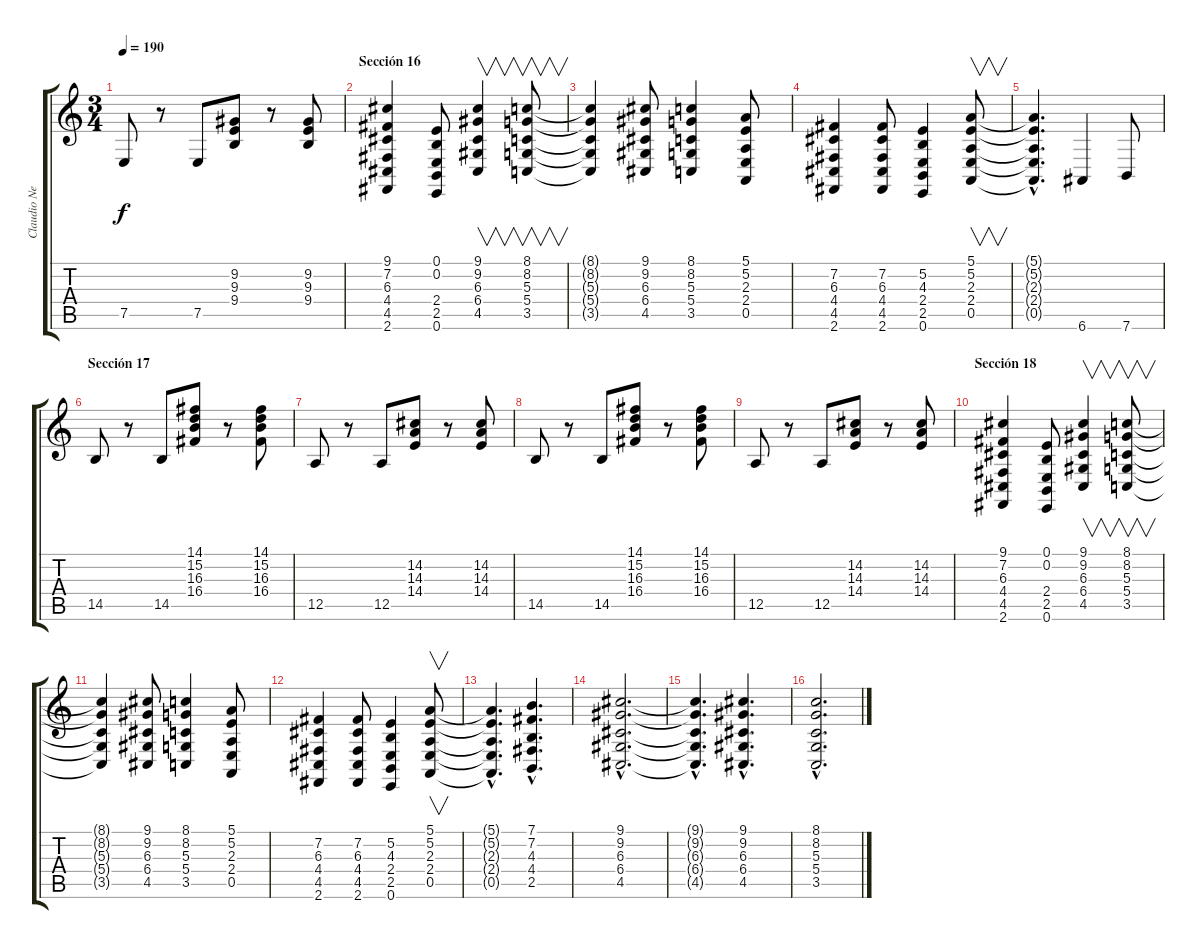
\track ("Claudio Nervi" "Claudio Ne") {instrument drawbarorgan}
\staff {score tabs}
\tuning (E4 B3 G3 D3 A2 E2) {hide}
\ts (3 4)
\tempo 190
\clef g2
\ks c
7.5.8{dy f} r.8 7.5.8 (9.2 9.3 9.4).8 r.8 (9.2 9.3 9.4).8 |
\section ("" "Sección 16")
(9.1 7.2 6.3 4.4 4.5 2.6).4 (0.1 0.2 2.4 2.5 0.6).8 (9.1 9.2 6.3 6.4 4.5).4{v} (8.1 8.2 5.3 5.4 3.5).8{v} |
(8.1{t} 8.2{t} 5.3{t} 5.4{t} 3.5{t}).4 (9.1 9.2 6.3 6.4 4.5).8 (8.1 8.2 5.3 5.4 3.5).4 (5.1 5.2 2.3 2.4 0.5).8 |
(7.2 6.3 4.4 4.5 2.6).4 (7.2 6.3 4.4 4.5 2.6).8 (5.2 4.3 2.4 2.5 0.6).4 (5.1 5.2 2.3 2.4 0.5).8{v} |
(5.1{hac t} 5.2{hac t} 2.3{hac t} 2.4{hac t} 0.5{hac t}).4{d} 6.6.4 7.6.8 |
\section ("" "Sección 17")
14.5.8 r.8 14.5.8 (14.1 15.2 16.3 16.4).8 r.8 (14.1 15.2 16.3 16.4).8 |
12.5.8 r.8 12.5.8 (14.2 14.3 14.4).8 r.8 (14.2 14.3 14.4).8 |
14.5.8 r.8 14.5.8 (14.1 15.2 16.3 16.4).8 r.8 (14.1 15.2 16.3 16.4).8 |
12.5.8 r.8 12.5.8 (14.2 14.3 14.4).8 r.8 (14.2 14.3 14.4).8 |
\section ("" "Sección 18")
(9.1 7.2 6.3 4.4 4.5 2.6).4 (0.1 0.2 2.4 2.5 0.6).8 (9.1 9.2 6.3 6.4 4.5).4{v} (8.1 8.2 5.3 5.4 3.5).8{v} |
(8.1{t} 8.2{t} 5.3{t} 5.4{t} 3.5{t}).4 (9.1 9.2 6.3 6.4 4.5).8 (8.1 8.2 5.3 5.4 3.5).4 (5.1 5.2 2.3 2.4 0.5).8 |
(7.2 6.3 4.4 4.5 2.6).4 (7.2 6.3 4.4 4.5 2.6).8 (5.2 4.3 2.4 2.5 0.6).4 (5.1 5.2 2.3 2.4 0.5).8{v} |
(5.1{hac t} 5.2{hac t} 2.3{hac t} 2.4{hac t} 0.5{hac t}).4{d} (7.1{hac} 7.2{hac} 4.3{hac} 4.4{hac} 2.5{hac}).4{d} |
\section ("" "")
(9.1{hac} 9.2{hac} 6.3{hac} 6.4{hac} 4.5{hac}).2{d} |
(9.1{hac t} 9.2{hac t} 6.3{hac t} 6.4{hac t} 4.5{hac t}).4{d} (9.1{hac} 9.2{hac} 6.3{hac} 6.4{hac} 4.5{hac}).4{d} |
(8.1{hac} 8.2{hac} 5.3{hac} 5.4{hac} 3.5{hac}).2{d}
